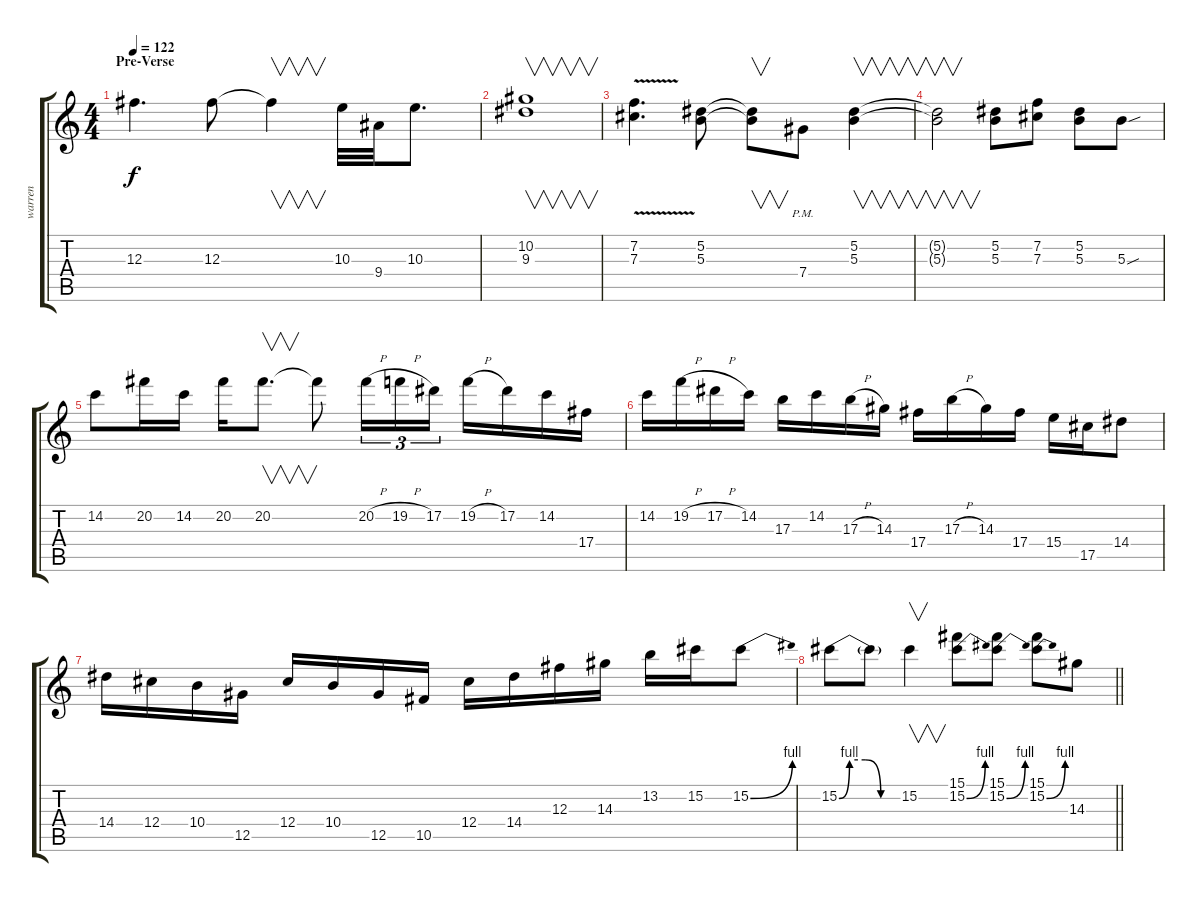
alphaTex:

\track ("warren" "warren") {instrument distortionguitar}
\staff {score tabs}
\tuning (Eb4 Bb3 Gb3 Db3 Ab2 Eb2) {hide}
\ts (4 4)
\section ("" "Pre-Verse")
\tempo 122
\clef g2
\ks c
12.3{t}.4{d dy f} 12.3.8 12.3{t}.4{v} 10.3.32 9.4.32 10.3.8{d} |
(10.2 9.3).1{v} |
(7.2{v} 7.3{v}).4{d} (5.2 5.3).8 (5.2{t} 5.3{t}).8{v} 7.4{pm}.8 (5.2 5.3).4{v} |
(5.2{t} 5.3{t}).2{v} (5.2 5.3).8 (7.2 7.3).8 (5.2 5.3).8 5.3{sou}.8 |
14.2.8 20.2.16 14.2.16 20.2.16 20.2.8{v d} 20.2{t}.8 20.2{h}.16{tu (3 2)} 19.2{h}.16{tu (3 2)} 17.2.16{tu (3 2)} 19.2{h}.16 17.2.16 14.2.16 17.4.16 |
14.2.16 19.2{h}.16 17.2{h}.16 14.2.16 17.3.16 14.2.16 17.3{h}.16 14.3.16 17.4.16 17.3{h}.16 14.3.16 17.4.16 15.4.16 17.5.16 14.4.8 |
14.4.16 12.4.16 10.4.16 12.5.16 12.4.16 10.4.16 12.5.16 10.5.16 12.4.16 14.4.16 12.3.16 14.3.16 13.2.16 15.2.16 15.2{be (bend 0 0 60 4)}.8 |
\barLineRight lightlight
15.2{be (custom 0 0 10 4 25 4 40 0 60 0)}.8 15.2{t}.8 15.2.4{v} (15.1 15.2{be (bend 0 0 60 4)}).8 (15.1 15.2{be (bend 0 0 60 4)}).8 (15.1 15.2{be (bend 0 0 60 4)}).8 14.3.8
